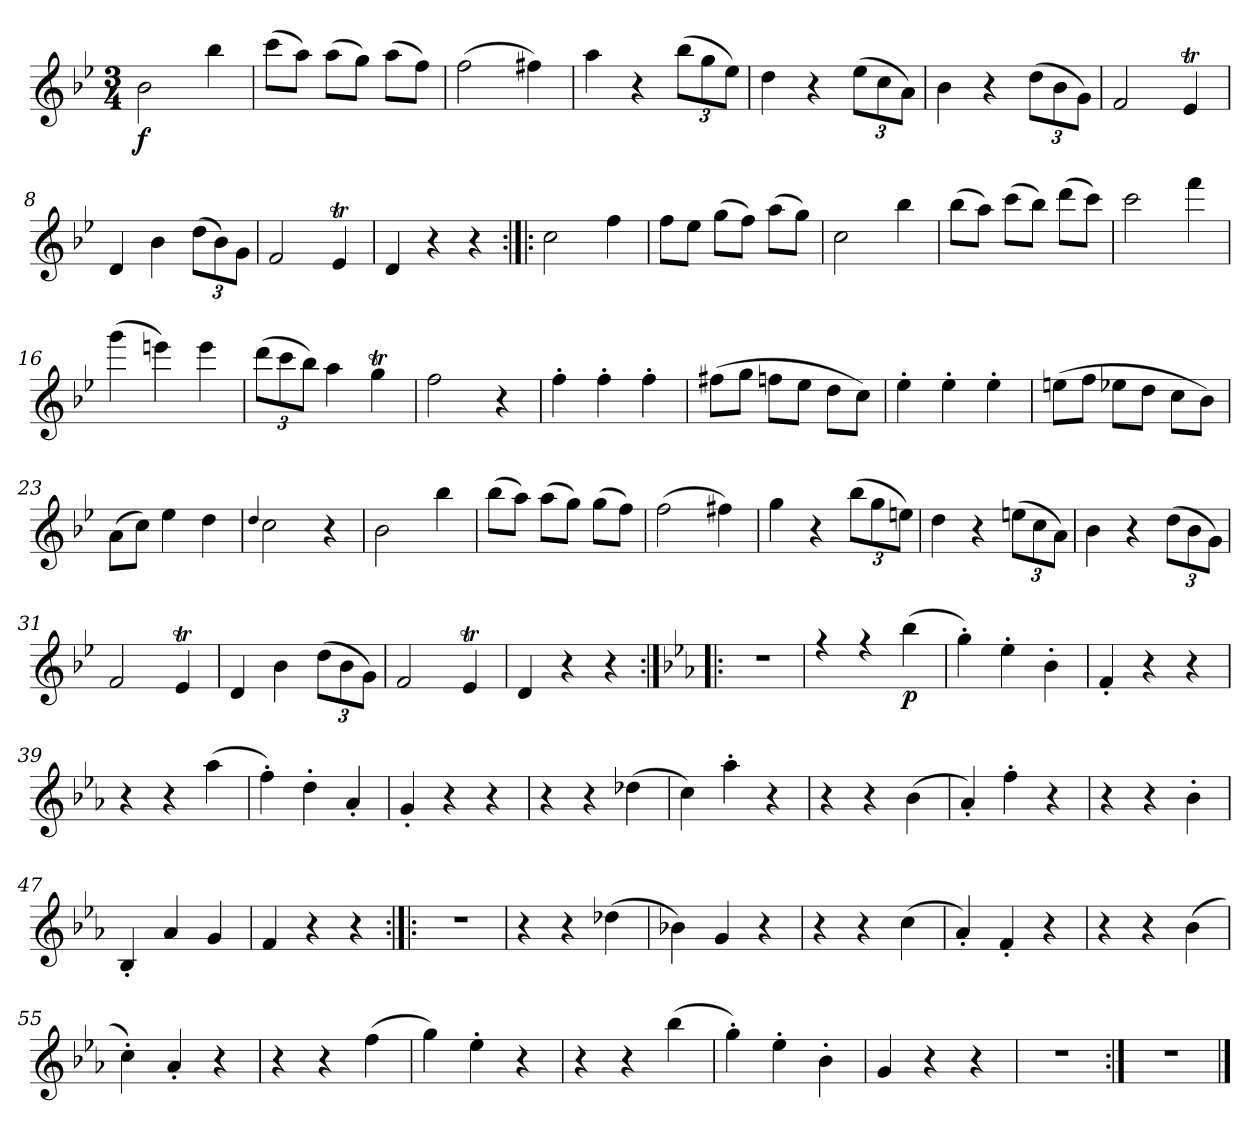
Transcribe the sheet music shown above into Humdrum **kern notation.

**kern	**dynam
*part1	*part1
*staff1	*staff1
*clefG2	*
*k[b-e-]	*
*B-:	*
*M3/4	*
=1	=1
2b-	f
4bb-	.
=2	=2
(>8cccL	.
8aaJ)	.
(>8aaL	.
8ggJ)	.
(>8aaL	.
8ffJ)	.
=3	=3
(>2ff	.
4ff#X)	.
=4	=4
4aa	.
4r	.
(>12bb-L	.
12gg	.
12ee-J)	.
=5	=5
4dd	.
4r	.
(>12ee-L	.
12cc	.
12aJ)	.
=6	=6
4b-	.
4r	.
(>12ddL	.
12b-	.
12gJ)	.
=7	=7
2f	.
4e-T	.
=8	=8
4d	.
4b-	.
(>12ddL	.
12b-)	.
12gJ	.
=9	=9
2f	.
4e-T	.
=10	=10
4d	.
4r	.
4r	.
=11:|!|:	=11:|!|:
2cc	.
4ff	.
=12	=12
8ffL	.
8ee-J	.
(>8ggL	.
8ffJ)	.
(>8aaL	.
8ggJ)	.
=13	=13
2cc	.
4bb-	.
=14	=14
(>8bb-L	.
8aaJ)	.
(>8cccL	.
8bb-J)	.
(>8dddL	.
8cccJ)	.
=15	=15
2ccc	.
4fff	.
=16	=16
(>4ggg	.
4eeen)	.
4eee	.
=17	=17
(>12dddL	.
12ccc	.
12bb-J)	.
4aa	.
4ggT	.
=18	=18
2ff	.
4r	.
=19	=19
4ff'	.
4ff'	.
4ff'	.
=20	=20
(>8ff#XL	.
8ggJ	.
8ffnL	.
8ee-J	.
8ddL	.
8ccJ)	.
=21	=21
4ee-'	.
4ee-'	.
4ee-'	.
=22	=22
(>8eenL	.
8ffJ	.
8ee-XL	.
8ddJ	.
8ccL	.
8b-J)	.
=23	=23
(>8aL	.
8ccJ)	.
4ee-	.
4dd	.
=24	=24
4qqdd/	.
2cc	.
4r	.
=25	=25
2b-	.
4bb-	.
=26	=26
(>8bb-L	.
8aaJ)	.
(>8aaL	.
8ggJ)	.
(>8ggL	.
8ffJ)	.
=27	=27
(>2ff	.
4ff#X)	.
=28	=28
4gg	.
4r	.
(>12bb-L	.
12gg	.
12eenJ)	.
=29	=29
4dd	.
4r	.
(>12eenL	.
12cc	.
12aJ)	.
=30	=30
4b-	.
4r	.
(>12ddL	.
12b-	.
12gJ)	.
=31	=31
2f	.
4e-T	.
=32	=32
4d	.
4b-	.
(>12ddL	.
12b-	.
12gJ)	.
=33	=33
2f	.
4e-T	.
=34	=34
4d	.
4r	.
4r	.
=35:|!|:	=35:|!|:
*k[b-e-a-]	*
*E-:	*
2.r	.
=36	=36
4rff	.
4rff	.
(>4bb-	p
=37	=37
4gg')	.
4ee-'	.
4b-'	.
=38	=38
4f'	.
4r	.
4r	.
=39	=39
4r	.
4r	.
(>4aa-	.
=40	=40
4ff')	.
4dd'	.
4a-'	.
=41	=41
4g'	.
4r	.
4r	.
=42	=42
4r	.
4r	.
(>4dd-X	.
=43	=43
4cc)	.
4aa-'	.
4r	.
=44	=44
4r	.
4r	.
(>4b-	.
=45	=45
4a-')	.
4ff'	.
4r	.
=46	=46
4r	.
4r	.
4b-'	.
=47	=47
4B-'	.
4a-	.
4g	.
=48	=48
4f	.
4r	.
4r	.
=49:|!|:	=49:|!|:
2.r	.
=50	=50
4r	.
4r	.
(>4dd-X	.
=51	=51
4b-X)	.
4g	.
4r	.
=52	=52
4r	.
4r	.
(>4cc	.
=53	=53
4a-')	.
4f'	.
4r	.
=54	=54
4r	.
4r	.
(>4b-	.
=55	=55
4cc')	.
4a-'	.
4r	.
=56	=56
4r	.
4r	.
(>4ff	.
=57	=57
4gg)	.
4ee-'	.
4r	.
=58	=58
4r	.
4r	.
(>4bb-	.
=59	=59
4gg')	.
4ee-'	.
4b-'	.
=60	=60
4g	.
4r	.
4r	.
=61	=61
2.r	.
=62:|!	=62:|!
2.r	.
==	==
*-	*-
